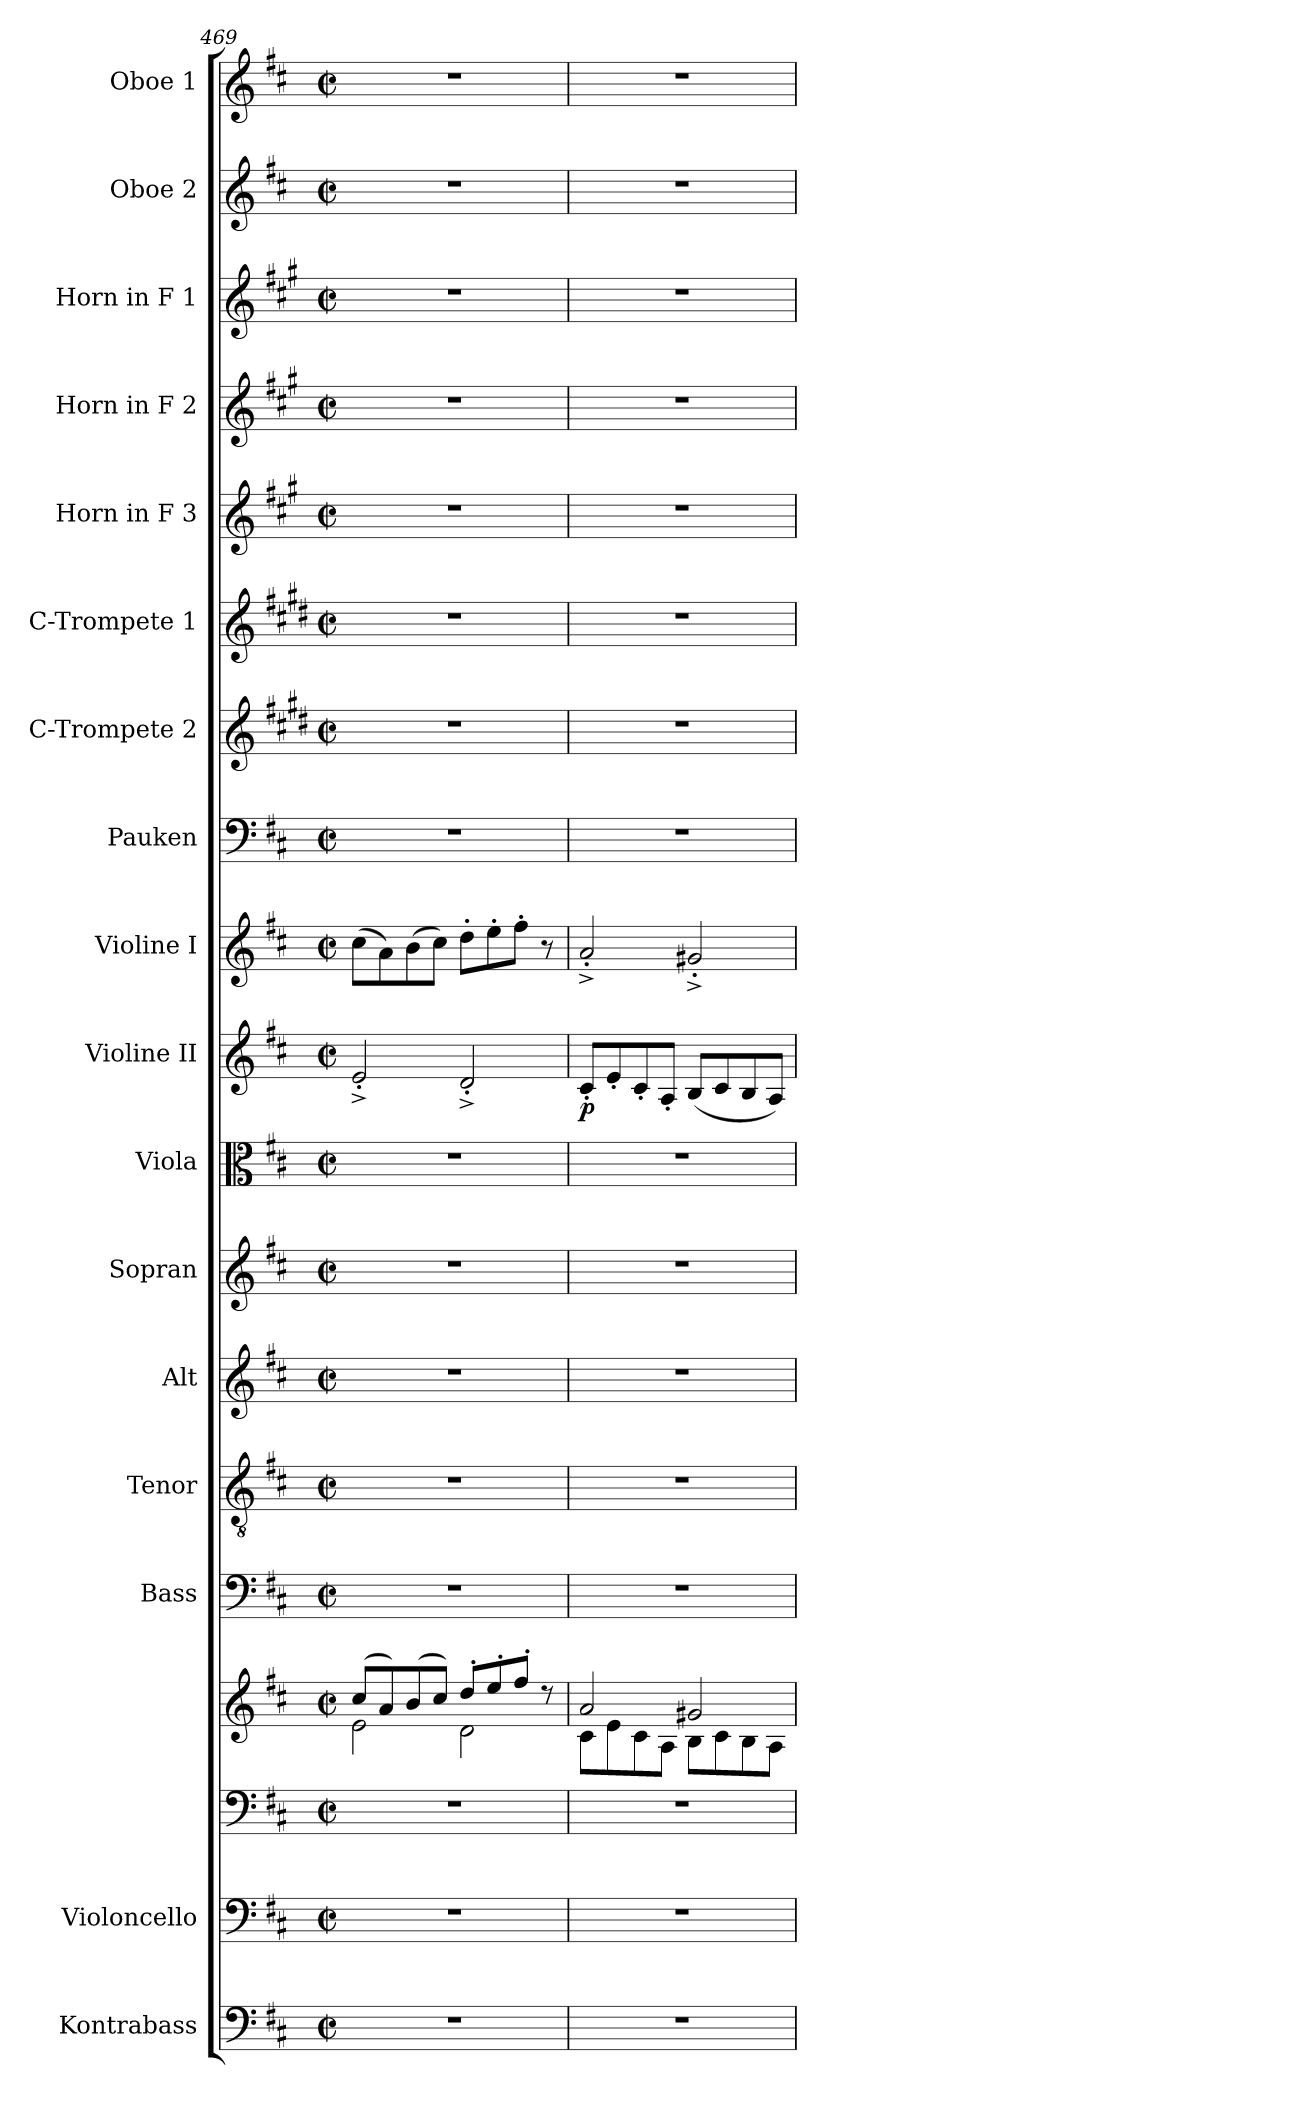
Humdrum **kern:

**kern	**kern	**kern	**kern	**kern	**kern	**kern	**kern	**kern	**kern	**dynam	**kern	**kern	**kern	**kern	**kern	**kern	**kern	**kern	**kern
*part18	*part17	*part16	*part16	*part15	*part14	*part13	*part12	*part11	*part10	*part10	*part9	*part8	*part7	*part6	*part5	*part4	*part3	*part2	*part1
*staff19	*staff18	*staff17	*staff16	*staff15	*staff14	*staff13	*staff12	*staff11	*staff10	*staff10	*staff9	*staff8	*staff7	*staff6	*staff5	*staff4	*staff3	*staff2	*staff1
*I"Kontrabass	*I"Violoncello	*	*	*I"Bass	*I"Tenor	*I"Alt	*I"Sopran	*I"Viola	*I"Violine II	*	*I"Violine I	*I"Pauken	*I"C-Trompete 2	*I"C-Trompete 1	*I"Horn in F 3	*I"Horn in F 2	*I"Horn in F 1	*I"Oboe 2	*I"Oboe 1
*I'Kb.	*I'Vc.	*	*	*I'B.	*I'T.	*I'A.	*I'S.	*I'Vla.	*I'Vl. II	*	*I'Vl. I	*I'Pk.	*I'C Trp. 2	*I'C Trp. 1	*	*	*	*I'Ob. 2	*I'Ob. 1
*clefF4	*clefF4	*clefF4	*clefG2	*clefF4	*clefGv2	*clefG2	*clefG2	*clefC3	*clefG2	*	*clefG2	*clefF4	*clefG2	*clefG2	*clefG2	*clefG2	*clefG2	*clefG2	*clefG2
*ITrd7c12	*	*	*	*	*	*	*	*	*	*	*	*	*ITrd1c2	*ITrd1c2	*ITrd4c7	*ITrd4c7	*ITrd4c7	*	*
*k[f#c#]	*k[f#c#]	*k[f#c#]	*k[f#c#]	*k[f#c#]	*k[f#c#]	*k[f#c#]	*k[f#c#]	*k[f#c#]	*k[f#c#]	*	*k[f#c#]	*k[f#c#]	*k[f#c#]	*k[f#c#]	*k[f#c#]	*k[f#c#]	*k[f#c#]	*k[f#c#]	*k[f#c#]
*D:	*D:	*D:	*D:	*D:	*D:	*D:	*D:	*D:	*D:	*	*D:	*D:	*D:	*D:	*D:	*D:	*D:	*D:	*D:
*M2/2	*M2/2	*M2/2	*M2/2	*M2/2	*M2/2	*M2/2	*M2/2	*M2/2	*M2/2	*	*M2/2	*M2/2	*M2/2	*M2/2	*M2/2	*M2/2	*M2/2	*M2/2	*M2/2
*met(c|)	*met(c|)	*met(c|)	*met(c|)	*met(c|)	*met(c|)	*met(c|)	*met(c|)	*met(c|)	*met(c|)	*	*met(c|)	*met(c|)	*met(c|)	*met(c|)	*met(c|)	*met(c|)	*met(c|)	*met(c|)	*met(c|)
=469	=469	=469	=469	=469	=469	=469	=469	=469	=469	=469	=469	=469	=469	=469	=469	=469	=469	=469	=469
*	*	*	*^	*	*	*	*	*	*	*	*	*	*	*	*	*	*	*	*
1r	1r	1r	(>8cc#/L	2e\	1r	1r	1r	1r	1r	2e'<^>/	.	(>8cc#\L	1r	1r	1r	1r	1r	1r	1r	1r
.	.	.	8a/)	.	.	.	.	.	.	.	.	8a\)	.	.	.	.	.	.	.	.
.	.	.	(>8b/	.	.	.	.	.	.	.	.	(>8b\	.	.	.	.	.	.	.	.
.	.	.	8cc#/J)	.	.	.	.	.	.	.	.	8cc#\J)	.	.	.	.	.	.	.	.
.	.	.	8dd'</L	2d\	.	.	.	.	.	2d'<^>/	.	8dd'>\L	.	.	.	.	.	.	.	.
.	.	.	8ee'</	.	.	.	.	.	.	.	.	8ee'>\	.	.	.	.	.	.	.	.
.	.	.	8ff#'</J	.	.	.	.	.	.	.	.	8ff#'>\J	.	.	.	.	.	.	.	.
.	.	.	8r	.	.	.	.	.	.	.	.	8r	.	.	.	.	.	.	.	.
=470	=470	=470	=470	=470	=470	=470	=470	=470	=470	=470	=470	=470	=470	=470	=470	=470	=470	=470	=470	=470
!	!	!	!	!	!	!	!	!	!	!	!LO:DY:b	!	!	!	!	!	!	!	!	!
1r	1r	1r	2a/	8c#\L	1r	1r	1r	1r	1r	8c#'</L	p	2a'<^</	1r	1r	1r	1r	1r	1r	1r	1r
.	.	.	.	8e\	.	.	.	.	.	8e'</	.	.	.	.	.	.	.	.	.	.
.	.	.	.	8c#\	.	.	.	.	.	8c#'</	.	.	.	.	.	.	.	.	.	.
.	.	.	.	8A\J	.	.	.	.	.	8A'</J	.	.	.	.	.	.	.	.	.	.
.	.	.	2g#X/	8B\L	.	.	.	.	.	(<8B/L	.	2g#X'<^</	.	.	.	.	.	.	.	.
.	.	.	.	8c#\	.	.	.	.	.	8c#/	.	.	.	.	.	.	.	.	.	.
.	.	.	.	8B\	.	.	.	.	.	8B/	.	.	.	.	.	.	.	.	.	.
.	.	.	.	8A\J	.	.	.	.	.	8A/J)	.	.	.	.	.	.	.	.	.	.
*	*	*	*v	*v	*	*	*	*	*	*	*	*	*	*	*	*	*	*	*	*
=	=	=	=	=	=	=	=	=	=	=	=	=	=	=	=	=	=	=	=
*-	*-	*-	*-	*-	*-	*-	*-	*-	*-	*-	*-	*-	*-	*-	*-	*-	*-	*-	*-
